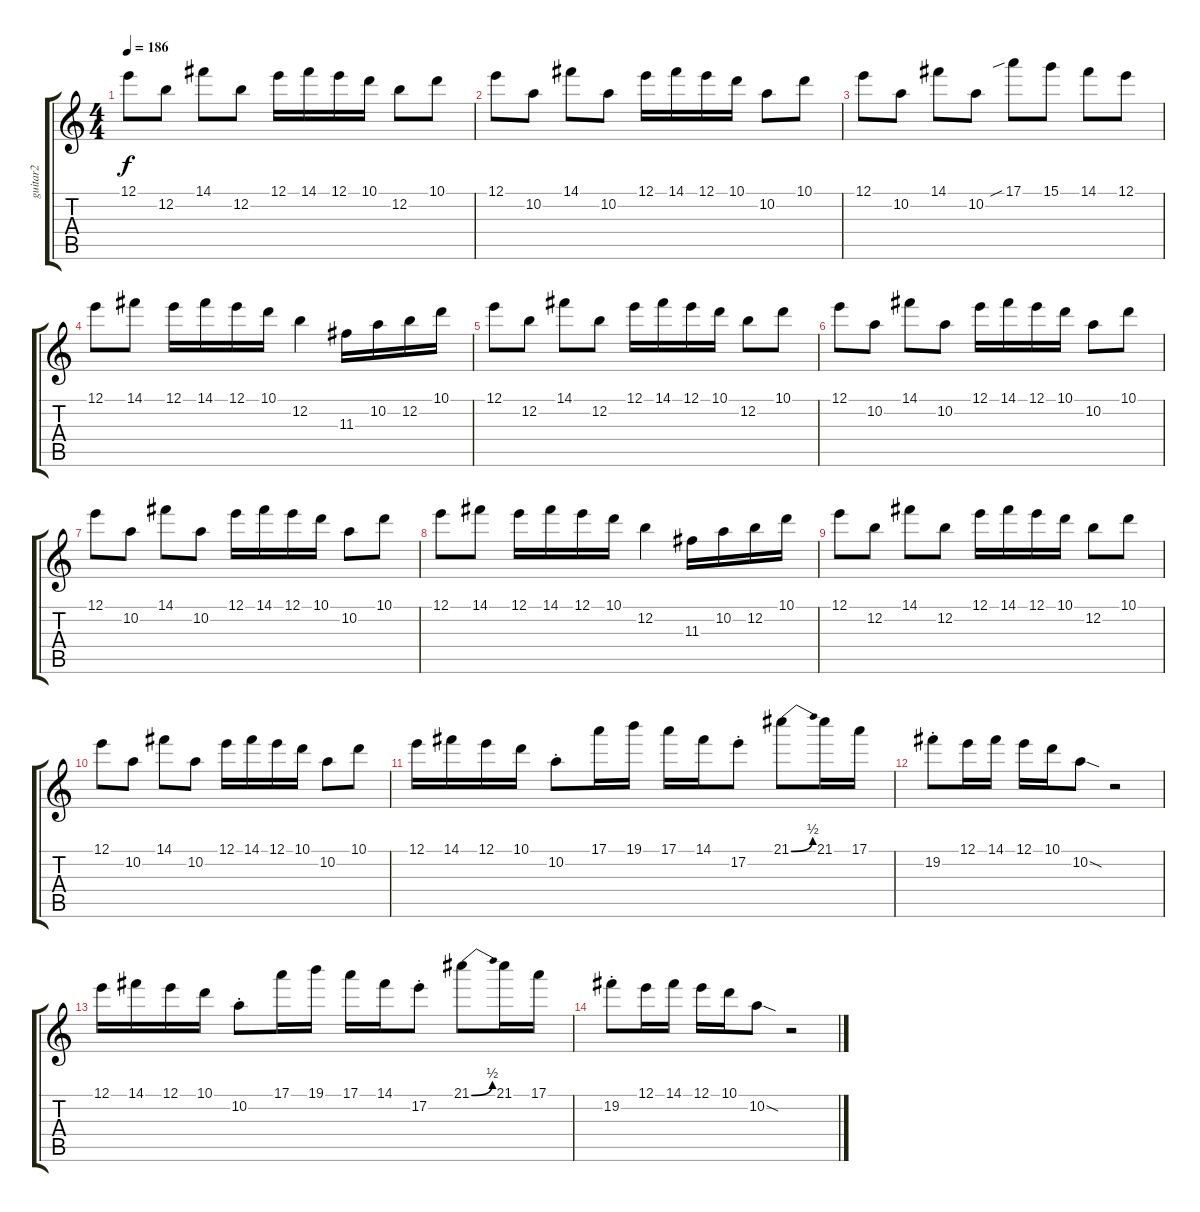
\track ("guitar2" "guitar2") {instrument overdrivenguitar}
\staff {score tabs}
\tuning (E4 B3 G3 D3 A2 E2) {hide}
\ts (4 4)
\tempo 186
\clef g2
\ks c
12.1.8{dy f} 12.2.8 14.1.8 12.2.8 12.1.16 14.1.16 12.1.16 10.1.16 12.2.8 10.1.8 |
12.1.8 10.2.8 14.1.8 10.2.8 12.1.16 14.1.16 12.1.16 10.1.16 10.2.8 10.1.8 |
12.1.8 10.2.8 14.1.8 10.2.8 17.1{sib}.8 15.1.8 14.1.8 12.1.8 |
12.1.8 14.1.8 12.1.16 14.1.16 12.1.16 10.1.16 12.2.4 11.3.16 10.2.16 12.2.16 10.1.16 |
12.1.8 12.2.8 14.1.8 12.2.8 12.1.16 14.1.16 12.1.16 10.1.16 12.2.8 10.1.8 |
12.1.8 10.2.8 14.1.8 10.2.8 12.1.16 14.1.16 12.1.16 10.1.16 10.2.8 10.1.8 |
12.1.8 10.2.8 14.1.8 10.2.8 12.1.16 14.1.16 12.1.16 10.1.16 10.2.8 10.1.8 |
12.1.8 14.1.8 12.1.16 14.1.16 12.1.16 10.1.16 12.2.4 11.3.16 10.2.16 12.2.16 10.1.16 |
12.1.8 12.2.8 14.1.8 12.2.8 12.1.16 14.1.16 12.1.16 10.1.16 12.2.8 10.1.8 |
12.1.8 10.2.8 14.1.8 10.2.8 12.1.16 14.1.16 12.1.16 10.1.16 10.2.8 10.1.8 |
12.1.16 14.1.16 12.1.16 10.1.16 10.2{st}.8 17.1.16 19.1.16 17.1.16 14.1.16 17.2{st}.8 21.1{be (bend 0 0 60 2)}.8 21.1.16 17.1.16 |
19.2{st}.8 12.1.16 14.1.16 12.1.16 10.1.16 10.2{sod}.8 r.2 |
12.1.16 14.1.16 12.1.16 10.1.16 10.2{st}.8 17.1.16 19.1.16 17.1.16 14.1.16 17.2{st}.8 21.1{be (bend 0 0 60 2)}.8 21.1.16 17.1.16 |
19.2{st}.8 12.1.16 14.1.16 12.1.16 10.1.16 10.2{sod}.8 r.2
